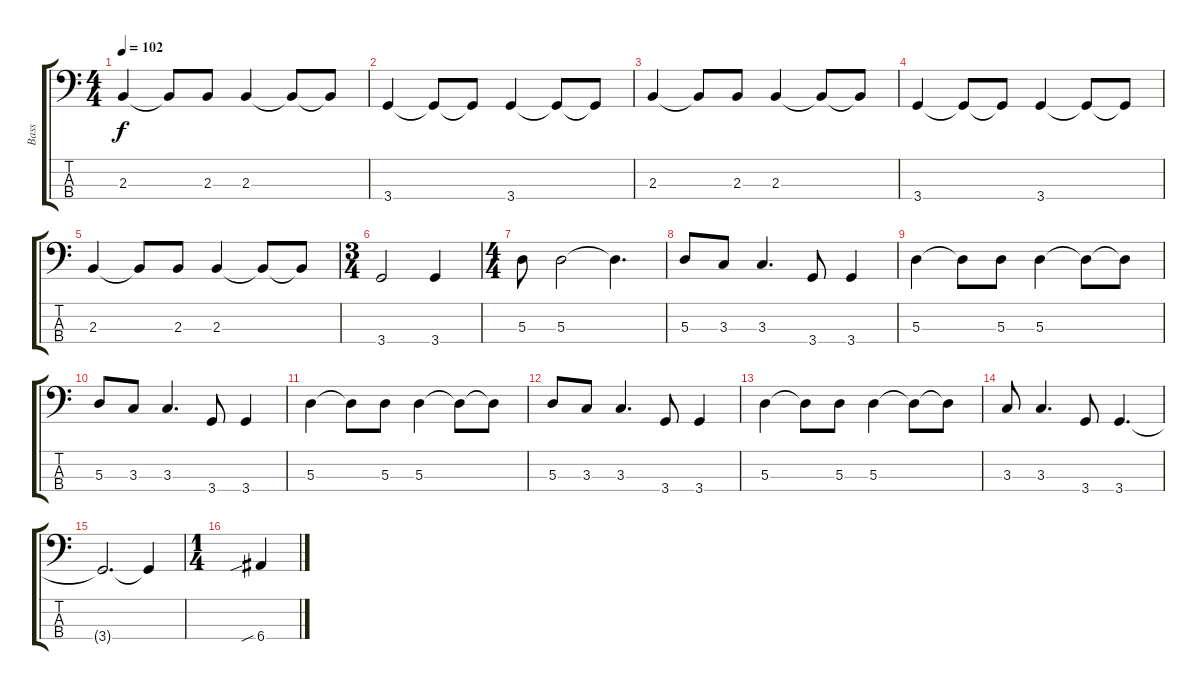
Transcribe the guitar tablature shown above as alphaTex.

\track ("Bass" "Bass") {instrument electricbassfinger}
\staff {score tabs}
\tuning (G2 D2 A1 E1) {hide}
\ts (4 4)
\tempo 102
\clef f4
\ks c
2.3.4{dy f} 2.3{t}.8 2.3.8 2.3.4 2.3{t}.8 2.3{t}.8 |
3.4.4 3.4{t}.8 3.4{t}.8 3.4.4 3.4{t}.8 3.4{t}.8 |
2.3.4 2.3{t}.8 2.3.8 2.3.4 2.3{t}.8 2.3{t}.8 |
3.4.4 3.4{t}.8 3.4{t}.8 3.4.4 3.4{t}.8 3.4{t}.8 |
2.3.4 2.3{t}.8 2.3.8 2.3.4 2.3{t}.8 2.3{t}.8 |
\ts (3 4)
3.4.2 3.4.4 |
\ts (4 4)
5.3.8 5.3.2 5.3{t}.4{d} |
5.3.8 3.3.8 3.3.4{d} 3.4.8 3.4.4 |
5.3.4 5.3{t}.8 5.3.8 5.3.4 5.3{t}.8 5.3{t}.8 |
5.3.8 3.3.8 3.3.4{d} 3.4.8 3.4.4 |
5.3.4 5.3{t}.8 5.3.8 5.3.4 5.3{t}.8 5.3{t}.8 |
5.3.8 3.3.8 3.3.4{d} 3.4.8 3.4.4 |
5.3.4 5.3{t}.8 5.3.8 5.3.4 5.3{t}.8 5.3{t}.8 |
3.3.8 3.3.4{d} 3.4.8 3.4.4{d} |
3.4{t}.2{d} 3.4{t}.4 |
\ts (1 4)
6.4{sib}.4
